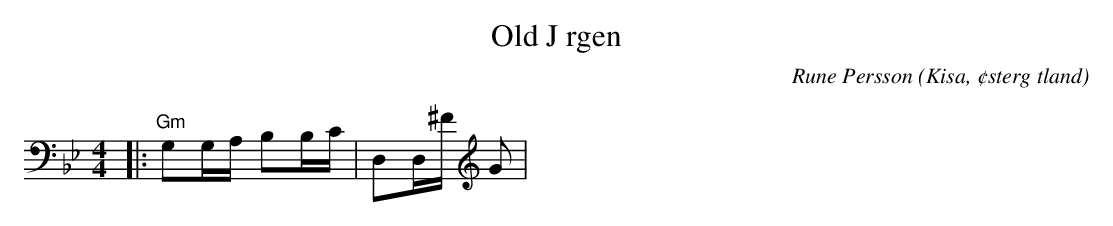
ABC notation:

X:1
T:Old J rgen
C:Rune Persson
O:Kisa, ¢sterg tland
Q:70
M:4/4
L:1/8
K:Gm
|:"Gm"G,G,/A,/ B,B,/C/|D,D,/^F/ G|
